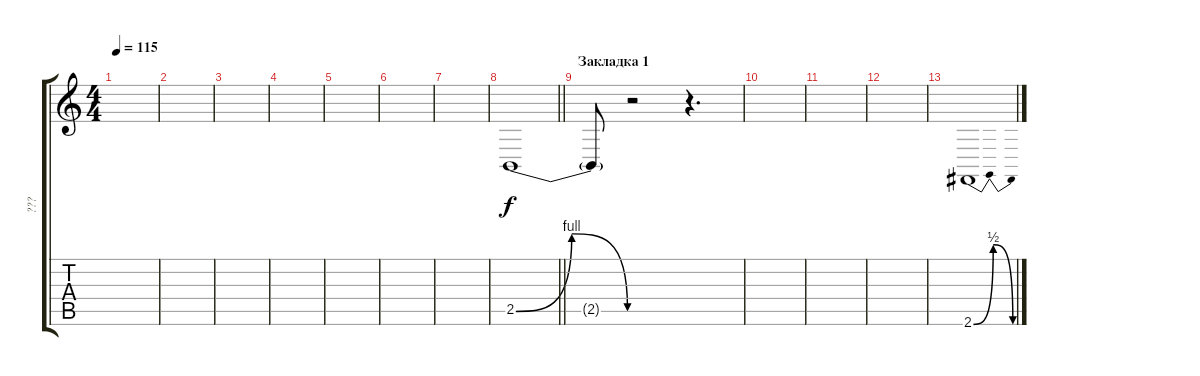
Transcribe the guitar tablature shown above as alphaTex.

\track ("???" "???") {instrument fiddle}
\staff {score tabs}
\tuning (E4 B3 G3 D3 A2 E2) {hide}
\ts (4 4)
\tempo 115
\clef g2
\ks c
|
|
|
|
|
|
|
\barLineRight lightlight
2.5{be (bendrelease 0 0 15 4 45 4 60 0)}.1 |
\section ("" "Закладка 1")
2.5{t}.8 r.2 r.4{d} |
|
|
|
2.6{be (bendrelease 0 0 15 2 45 2 60 0)}.1
